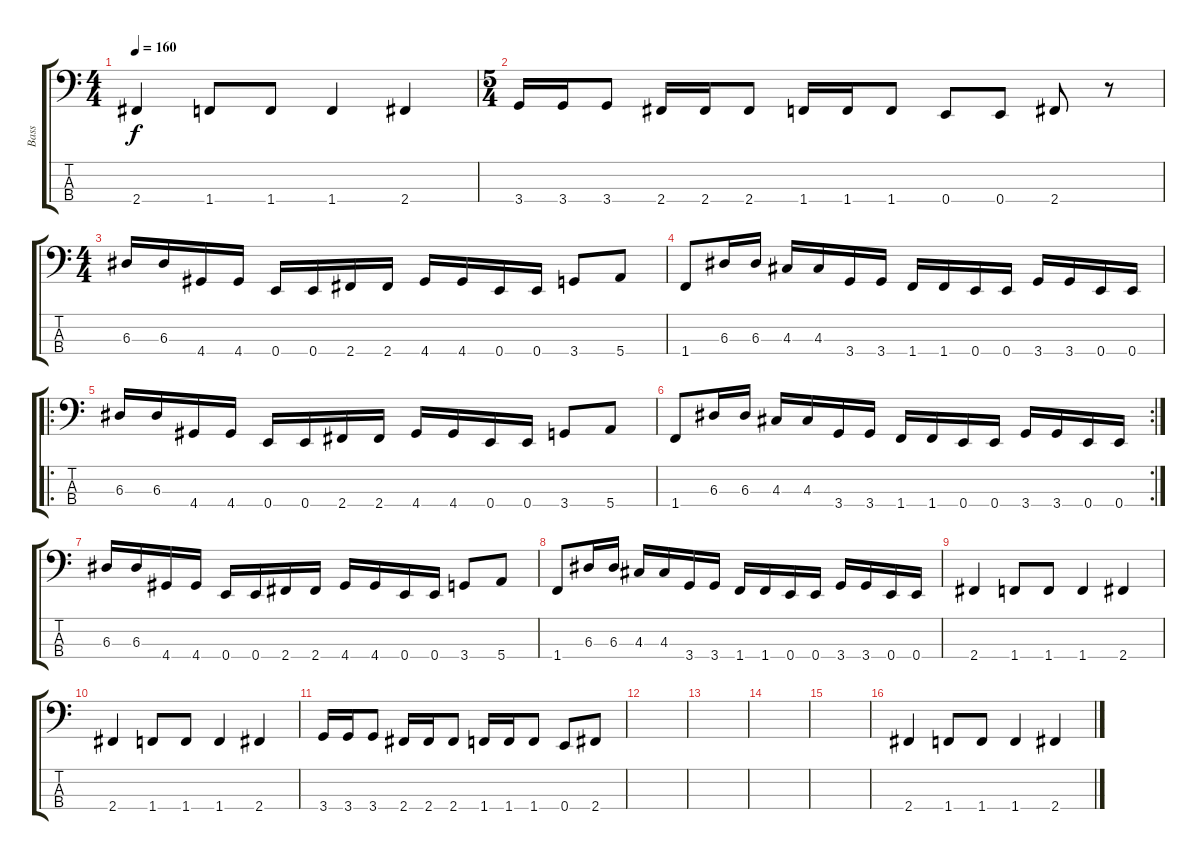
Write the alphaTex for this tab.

\track ("Bass" "Bass") {instrument electricbasspick}
\staff {score tabs}
\tuning (G2 D2 A1 E1) {hide}
\ts (4 4)
\tempo 160
\clef f4
\ks c
2.4.4{dy f} 1.4.8 1.4.8 1.4.4 2.4.4 |
\ts (5 4)
3.4.16 3.4.16 3.4.8 2.4.16 2.4.16 2.4.8 1.4.16 1.4.16 1.4.8 0.4.8 0.4.8 2.4.8 r.8 |
\ts (4 4)
6.3.16 6.3.16 4.4.16 4.4.16 0.4.16 0.4.16 2.4.16 2.4.16 4.4.16 4.4.16 0.4.16 0.4.16 3.4.8 5.4.8 |
1.4.8 6.3.16 6.3.16 4.3.16 4.3.16 3.4.16 3.4.16 1.4.16 1.4.16 0.4.16 0.4.16 3.4.16 3.4.16 0.4.16 0.4.16 |
\ro
6.3.16 6.3.16 4.4.16 4.4.16 0.4.16 0.4.16 2.4.16 2.4.16 4.4.16 4.4.16 0.4.16 0.4.16 3.4.8 5.4.8 |
\rc 2
1.4.8 6.3.16 6.3.16 4.3.16 4.3.16 3.4.16 3.4.16 1.4.16 1.4.16 0.4.16 0.4.16 3.4.16 3.4.16 0.4.16 0.4.16 |
6.3.16 6.3.16 4.4.16 4.4.16 0.4.16 0.4.16 2.4.16 2.4.16 4.4.16 4.4.16 0.4.16 0.4.16 3.4.8 5.4.8 |
1.4.8 6.3.16 6.3.16 4.3.16 4.3.16 3.4.16 3.4.16 1.4.16 1.4.16 0.4.16 0.4.16 3.4.16 3.4.16 0.4.16 0.4.16 |
2.4.4 1.4.8 1.4.8 1.4.4 2.4.4 |
2.4.4 1.4.8 1.4.8 1.4.4 2.4.4 |
3.4.16 3.4.16 3.4.8 2.4.16 2.4.16 2.4.8 1.4.16 1.4.16 1.4.8 0.4.8 2.4.8 |
|
|
|
|
2.4.4 1.4.8 1.4.8 1.4.4 2.4.4
